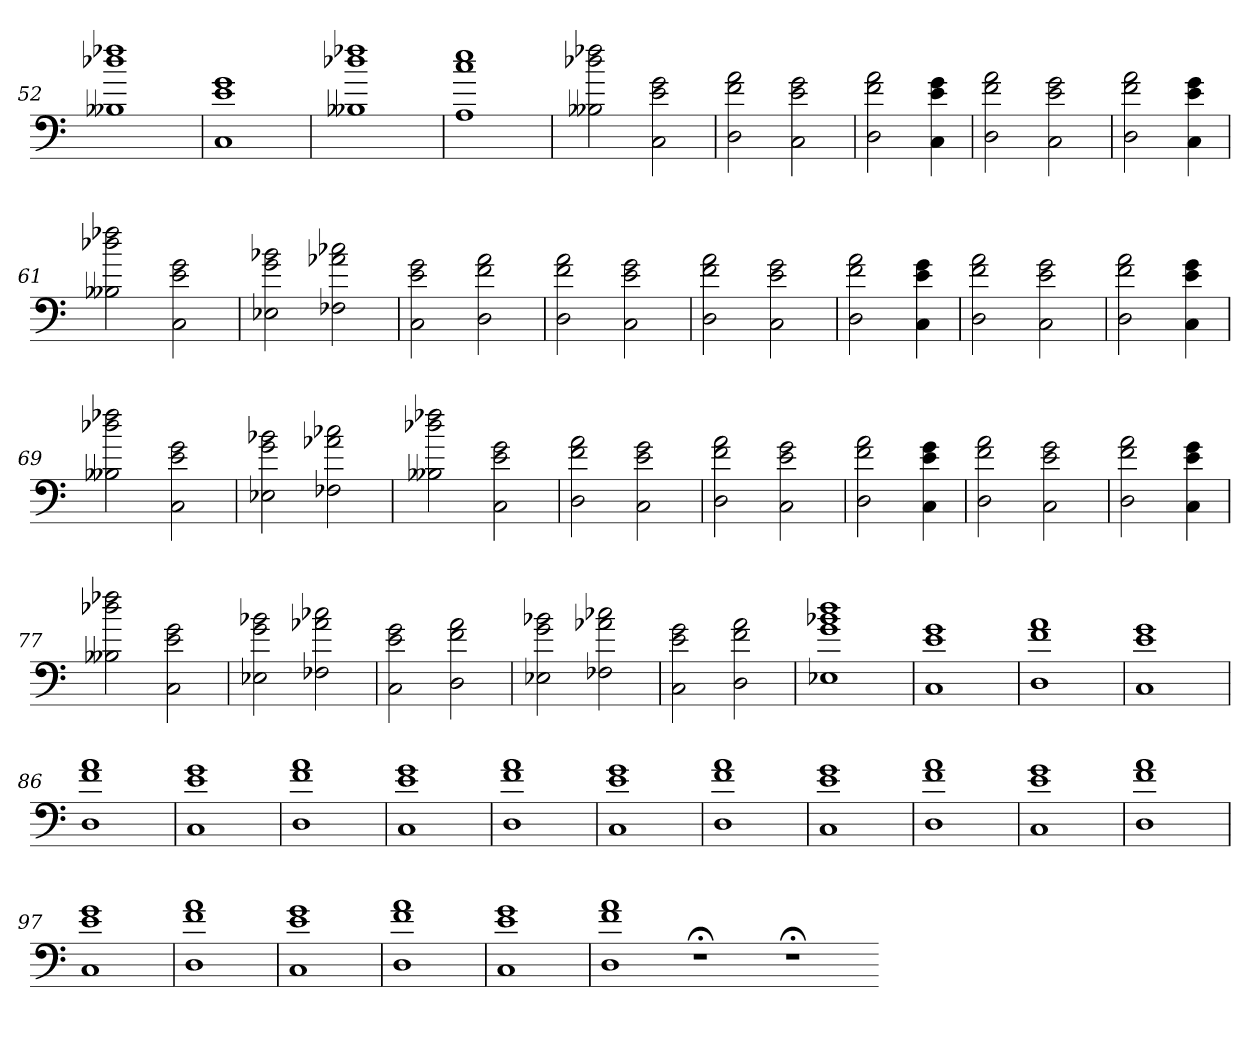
**kern
*part1
*staff1
=52
1B--X 1dd-X 1ff-X
=53
1C 1e 1g
=54
1B--X 1dd-X 1ff-X
=55
1A 1cc 1ee
=56
2B--X 2dd-X 2ff-X
2C 2e 2g
=57
2D 2f 2a
2C 2e 2g
=58
2D 2f 2a
4C 4e 4g
=59
2D 2f 2a
2C 2e 2g
=60
2D 2f 2a
4C 4e 4g
=61
2B--X 2dd-X 2ff-X
2C 2e 2g
=62
2E-X 2g 2b-X
2F-X 2a-X 2cc-X
=63
2C 2e 2g
2D 2f 2a
=64
2D 2f 2a
2C 2e 2g
=65
2D 2f 2a
2C 2e 2g
=66
2D 2f 2a
4C 4e 4g
=67
2D 2f 2a
2C 2e 2g
=68
2D 2f 2a
4C 4e 4g
=69
2B--X 2dd-X 2ff-X
2C 2e 2g
=70
2E-X 2g 2b-X
2F-X 2a-X 2cc-X
=71
2B--X 2dd-X 2ff-X
2C 2e 2g
=72
2D 2f 2a
2C 2e 2g
=73
2D 2f 2a
2C 2e 2g
=74
2D 2f 2a
4C 4e 4g
=75
2D 2f 2a
2C 2e 2g
=76
2D 2f 2a
4C 4e 4g
=77
2B--X 2dd-X 2ff-X
2C 2e 2g
=78
2E-X 2g 2b-X
2F-X 2a-X 2cc-X
=79
2C 2e 2g
2D 2f 2a
=80
2E-X 2g 2b-X
2F-X 2a-X 2cc-X
=81
2C 2e 2g
2D 2f 2a
=82
1E-X 1g 1b-X 1dd
=83
1C 1e 1g
=84
1D 1f 1a
=85
1C 1e 1g
=86
1D 1f 1a
=87
1C 1e 1g
=88
1D 1f 1a
=89
1C 1e 1g
=90
1D 1f 1a
=91
1C 1e 1g
=92
1D 1f 1a
=93
1C 1e 1g
=94
1D 1f 1a
=95
1C 1e 1g
=96
1D 1f 1a
=97
1C 1e 1g
=98
1D 1f 1a
=99
1C 1e 1g
=100
1D 1f 1a
=101
1C 1e 1g
=102
1D 1f 1a
1r;<
1r;<
=-
*-
